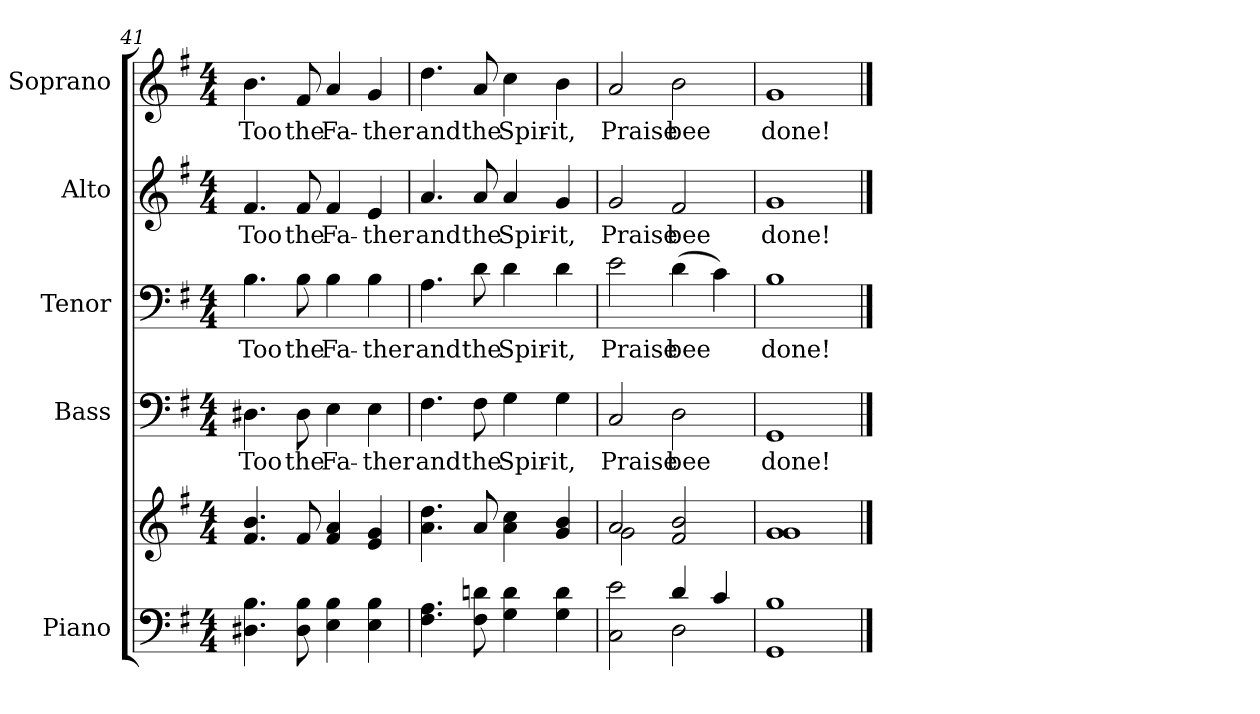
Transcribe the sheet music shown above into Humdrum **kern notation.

**kern	**kern	**kern	**text	**kern	**text	**kern	**text	**kern	**text
*part5	*part5	*part4	*part4	*part3	*part3	*part2	*part2	*part1	*part1
*staff6	*staff5	*staff4	*staff4	*staff3	*staff3	*staff2	*staff2	*staff1	*staff1
*I"Piano	*	*I"Bass	*	*I"Tenor	*	*I"Alto	*	*I"Soprano	*
*I'Pno.	*	*I'B.	*	*I'T.	*	*I'A.	*	*I'S.	*
!!LO:PB:g=z
*clefF4	*clefG2	*clefF4	*	*clefF4	*	*clefG2	*	*clefG2	*
*k[f#]	*k[f#]	*k[f#]	*	*k[f#]	*	*k[f#]	*	*k[f#]	*
*G:	*G:	*G:	*	*G:	*	*G:	*	*G:	*
*M4/4	*M4/4	*M4/4	*	*M4/4	*	*M4/4	*	*M4/4	*
=41	=41	=41	=41	=41	=41	=41	=41	=41	=41
!	!	!	!LO:LY:b:color=#000000	!	!	!	!	!	!
!	!	!	!	!	!LO:LY:b:color=#000000	!	!	!	!
!	!	!	!	!	!	!	!LO:LY:b:color=#000000	!	!
!	!	!	!	!	!	!	!	!	!LO:LY:b:color=#000000
4.D#Xi\ 4.Bi	4.f#i/ 4.bi	4.D#Xi\	Too	4.Bi\	Too	4.f#i/	Too	4.bi\	Too
!	!	!	!LO:LY:b:color=#000000	!	!	!	!	!	!
!	!	!	!	!	!LO:LY:b:color=#000000	!	!	!	!
!	!	!	!	!	!	!	!LO:LY:b:color=#000000	!	!
!	!	!	!	!	!	!	!	!	!LO:LY:b:color=#000000
8D#i\ 8Bi	8f#i/	8D#i\	the	8Bi\	the	8f#i/	the	8f#i/	the
!	!	!	!LO:LY:b:color=#000000	!	!	!	!	!	!
!	!	!	!	!	!LO:LY:b:color=#000000	!	!	!	!
!	!	!	!	!	!	!	!LO:LY:b:color=#000000	!	!
!	!	!	!	!	!	!	!	!	!LO:LY:b:color=#000000
4Ei\ 4Bi	4f#i/ 4ai	4Ei\	Fa-	4Bi\	Fa-	4f#i/	Fa-	4ai/	Fa-
!	!	!	!LO:LY:b:color=#000000	!	!	!	!	!	!
!	!	!	!	!	!LO:LY:b:color=#000000	!	!	!	!
!	!	!	!	!	!	!	!LO:LY:b:color=#000000	!	!
!	!	!	!	!	!	!	!	!	!LO:LY:b:color=#000000
4Ei\ 4Bi	4ei/ 4gi	4Ei\	-ther	4Bi\	-ther	4ei/	-ther	4gi/	-ther
=42	=42	=42	=42	=42	=42	=42	=42	=42	=42
!	!	!	!LO:LY:b:color=#000000	!	!	!	!	!	!
!	!	!	!	!	!LO:LY:b:color=#000000	!	!	!	!
!	!	!	!	!	!	!	!LO:LY:b:color=#000000	!	!
!	!	!	!	!	!	!	!	!	!LO:LY:b:color=#000000
4.F#i\ 4.Ai	4.ai\ 4.ddi	4.F#i\	and	4.Ai\	and	4.ai/	and	4.ddi\	and
!	!	!	!LO:LY:b:color=#000000	!	!	!	!	!	!
!	!	!	!	!	!LO:LY:b:color=#000000	!	!	!	!
!	!	!	!	!	!	!	!LO:LY:b:color=#000000	!	!
!	!	!	!	!	!	!	!	!	!LO:LY:b:color=#000000
8F#i\ 8dni	8ai/	8F#i\	the	8di\	the	8ai/	the	8ai/	the
!	!	!	!LO:LY:b:color=#000000	!	!	!	!	!	!
!	!	!	!	!	!LO:LY:b:color=#000000	!	!	!	!
!	!	!	!	!	!	!	!LO:LY:b:color=#000000	!	!
!	!	!	!	!	!	!	!	!	!LO:LY:b:color=#000000
4Gi\ 4di	4ai\ 4cci	4Gi\	Spir-	4di\	Spir-	4ai/	Spir-	4cci\	Spir-
!	!	!	!LO:LY:b:color=#000000	!	!	!	!	!	!
!	!	!	!	!	!LO:LY:b:color=#000000	!	!	!	!
!	!	!	!	!	!	!	!LO:LY:b:color=#000000	!	!
!	!	!	!	!	!	!	!	!	!LO:LY:b:color=#000000
4Gi\ 4di	4gi/ 4bi	4Gi\	-it,	4di\	-it,	4gi/	-it,	4bi\	-it,
!!LO:PB:g=z
=43	=43	=43	=43	=43	=43	=43	=43	=43	=43
*^	*^	*	*	*	*	*	*	*	*
!	!	!	!	!	!LO:LY:b:color=#000000	!	!	!	!	!	!
!	!	!	!	!	!	!	!LO:LY:b:color=#000000	!	!	!	!
!	!	!	!	!	!	!	!	!	!LO:LY:b:color=#000000	!	!
!	!	!	!	!	!	!	!	!	!	!	!LO:LY:b:color=#000000
2Ci\ 2ei	2ryy	2ai/	2gi\	2Ci/	Praise	2ei\	Praise	2gi/	Praise	2ai/	Praise
!	!	!	!	!	!LO:LY:b:color=#000000	!	!	!	!	!	!
!	!	!	!	!	!	!	!LO:LY:b:color=#000000	!	!	!	!
!	!	!	!	!	!	!	!	!	!LO:LY:b:color=#000000	!	!
!	!	!	!	!	!	!	!	!	!	!	!LO:LY:b:color=#000000
4di/	2Di\	2f#i/ 2bi	2ryy	2Di\	bee	(4di\	bee	2f#i/	bee	2bi\	bee
4ci/	.	.	.	.	.	4ci\)	.	.	.	.	.
*v	*v	*	*	*	*	*	*	*	*	*	*
*	*v	*v	*	*	*	*	*	*	*	*
=44	=44	=44	=44	=44	=44	=44	=44	=44	=44
!	!	!	!LO:LY:b:color=#000000	!	!	!	!	!	!
!	!	!	!	!	!LO:LY:b:color=#000000	!	!	!	!
!	!	!	!	!	!	!	!LO:LY:b:color=#000000	!	!
!	!	!	!	!	!	!	!	!	!LO:LY:b:color=#000000
1GGi 1Bi	1gi 1gi	1GGi	done!	1Bi	done!	1gi	done!	1gi	done!
==	==	==	==	==	==	==	==	==	==
*-	*-	*-	*-	*-	*-	*-	*-	*-	*-
